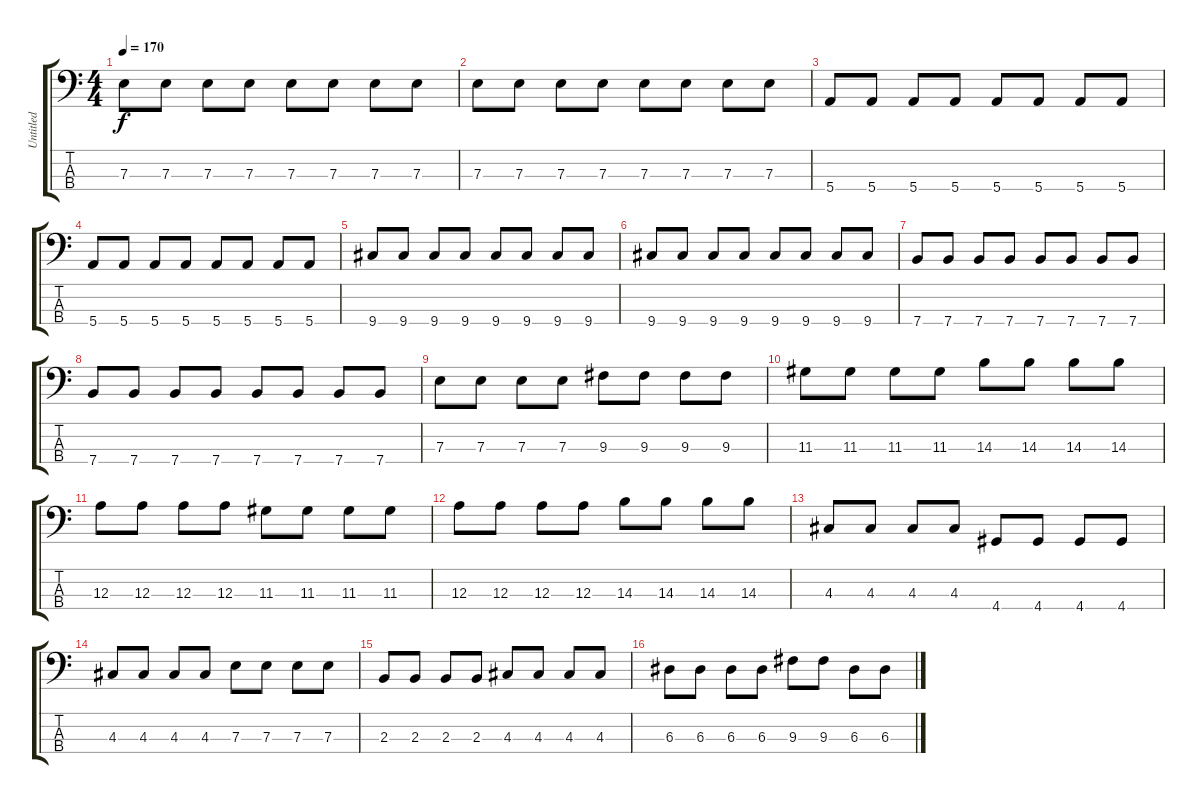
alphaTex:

\track ("Untitled" "Untitled") {instrument electricbassfinger}
\staff {score tabs}
\tuning (G2 D2 A1 E1) {hide}
\ts (4 4)
\tempo 170
\clef f4
\ks c
7.3.8{dy f} 7.3.8 7.3.8 7.3.8 7.3.8 7.3.8 7.3.8 7.3.8 |
7.3.8 7.3.8 7.3.8 7.3.8 7.3.8 7.3.8 7.3.8 7.3.8 |
5.4.8 5.4.8 5.4.8 5.4.8 5.4.8 5.4.8 5.4.8 5.4.8 |
5.4.8 5.4.8 5.4.8 5.4.8 5.4.8 5.4.8 5.4.8 5.4.8 |
9.4.8 9.4.8 9.4.8 9.4.8 9.4.8 9.4.8 9.4.8 9.4.8 |
9.4.8 9.4.8 9.4.8 9.4.8 9.4.8 9.4.8 9.4.8 9.4.8 |
7.4.8 7.4.8 7.4.8 7.4.8 7.4.8 7.4.8 7.4.8 7.4.8 |
7.4.8 7.4.8 7.4.8 7.4.8 7.4.8 7.4.8 7.4.8 7.4.8 |
7.3.8 7.3.8 7.3.8 7.3.8 9.3.8 9.3.8 9.3.8 9.3.8 |
11.3.8 11.3.8 11.3.8 11.3.8 14.3.8 14.3.8 14.3.8 14.3.8 |
12.3.8 12.3.8 12.3.8 12.3.8 11.3.8 11.3.8 11.3.8 11.3.8 |
12.3.8 12.3.8 12.3.8 12.3.8 14.3.8 14.3.8 14.3.8 14.3.8 |
4.3.8 4.3.8 4.3.8 4.3.8 4.4.8 4.4.8 4.4.8 4.4.8 |
4.3.8 4.3.8 4.3.8 4.3.8 7.3.8 7.3.8 7.3.8 7.3.8 |
2.3.8 2.3.8 2.3.8 2.3.8 4.3.8 4.3.8 4.3.8 4.3.8 |
6.3.8 6.3.8 6.3.8 6.3.8 9.3.8 9.3.8 6.3.8 6.3.8
